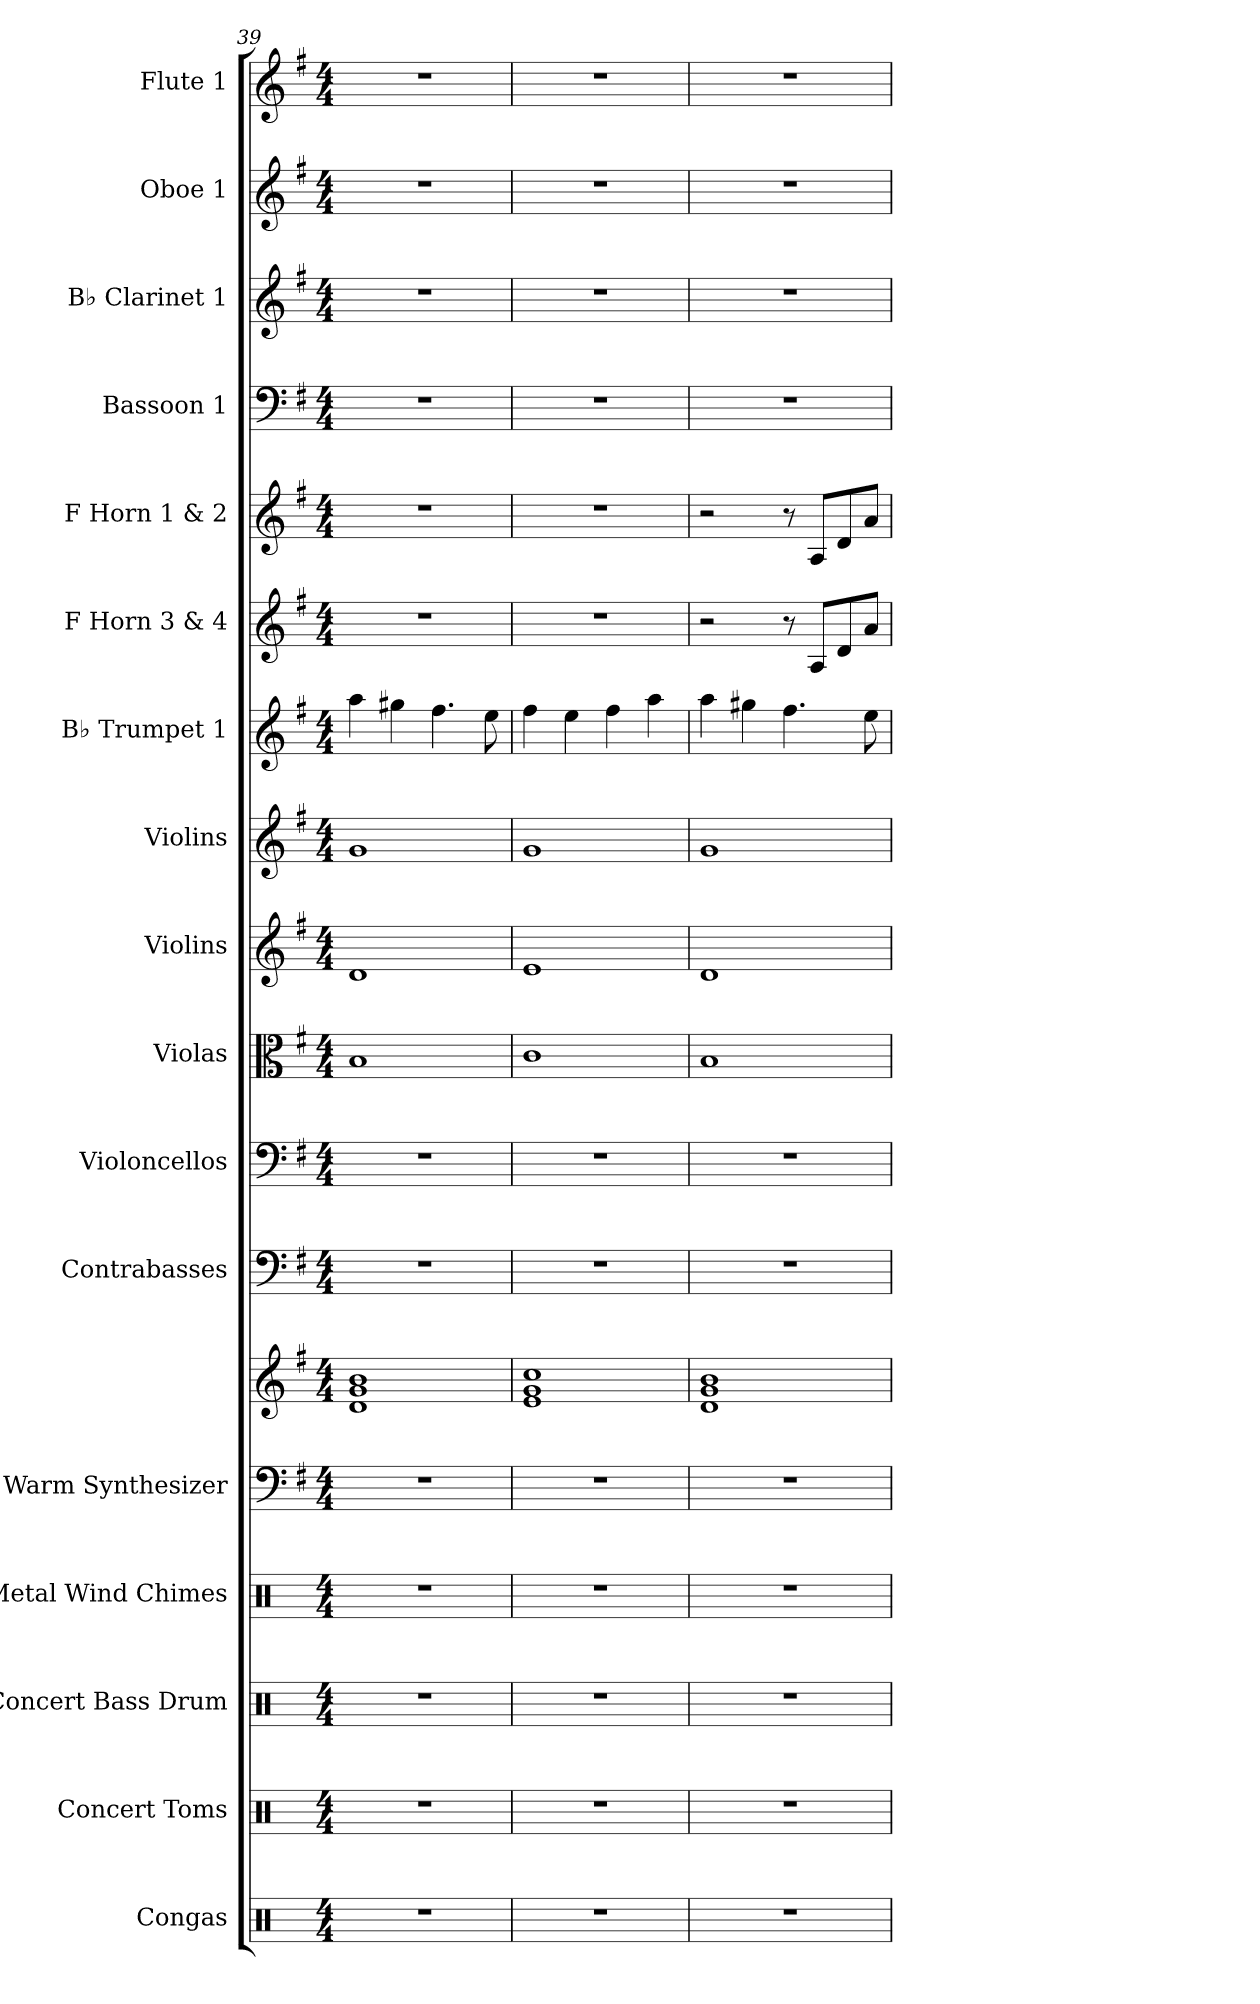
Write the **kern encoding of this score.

**kern	**kern	**kern	**kern	**kern	**kern	**kern	**kern	**kern	**kern	**kern	**kern	**kern	**kern	**kern	**kern	**kern	**kern
*part17	*part16	*part15	*part14	*part13	*part13	*part12	*part11	*part10	*part9	*part8	*part7	*part6	*part5	*part4	*part3	*part2	*part1
*staff18	*staff17	*staff16	*staff15	*staff14	*staff13	*staff12	*staff11	*staff10	*staff9	*staff8	*staff7	*staff6	*staff5	*staff4	*staff3	*staff2	*staff1
*I"Congas	*I"Concert Toms	*I"Concert Bass Drum	*I"Metal Wind Chimes	*I"Warm Synthesizer	*	*I"Contrabasses	*I"Violoncellos	*I"Violas	*I"Violins	*I"Violins	*I"B♭ Trumpet 1	*I"F Horn 3 &amp; 4	*I"F Horn 1 &amp; 2	*I"Bassoon 1	*I"B♭ Clarinet 1	*I"Oboe 1	*I"Flute 1
*I'Con.	*I'C. Toms	*I'Con. BD	*I'Met. Wn Ch.	*I'Synth.	*	*I'Cbs.	*I'Vcs.	*I'Vlas.	*I'Vlns.	*I'Vlns.	*I'B♭ Tpt. 1	*I'F Hn. 3 4	*I'F Hn. 1 2	*I'Bsn. 1	*I'B♭ Cl. 1	*I'Ob. 1	*I'Fl. 1
*clefX	*clefX	*clefX	*clefX	*clefF4	*clefG2	*clefF4	*clefF4	*clefC3	*clefG2	*clefG2	*clefG2	*clefG2	*clefG2	*clefF4	*clefG2	*clefG2	*clefG2
*	*	*	*	*	*	*ITrd7c12	*	*	*	*	*ITrd1c2	*ITrd4c7	*ITrd4c7	*	*ITrd1c2	*	*
*k[]	*k[]	*k[]	*k[]	*k[f#]	*k[f#]	*k[f#]	*k[f#]	*k[f#]	*k[f#]	*k[f#]	*k[b-]	*k[]	*k[]	*k[f#]	*k[b-]	*k[f#]	*k[f#]
*M4/4	*M4/4	*M4/4	*M4/4	*M4/4	*M4/4	*M4/4	*M4/4	*M4/4	*M4/4	*M4/4	*M4/4	*M4/4	*M4/4	*M4/4	*M4/4	*M4/4	*M4/4
=39	=39	=39	=39	=39	=39	=39	=39	=39	=39	=39	=39	=39	=39	=39	=39	=39	=39
1r	1r	1r	1r	1r	1d 1g 1b	1r	1r	1B	1d	1g	4gg\	1r	1r	1r	1r	1r	1r
.	.	.	.	.	.	.	.	.	.	.	4ff#X\	.	.	.	.	.	.
.	.	.	.	.	.	.	.	.	.	.	4.ee\	.	.	.	.	.	.
.	.	.	.	.	.	.	.	.	.	.	8dd\	.	.	.	.	.	.
=40	=40	=40	=40	=40	=40	=40	=40	=40	=40	=40	=40	=40	=40	=40	=40	=40	=40
1r	1r	1r	1r	1r	1e 1g 1cc	1r	1r	1c	1e	1g	4ee\	1r	1r	1r	1r	1r	1r
.	.	.	.	.	.	.	.	.	.	.	4dd\	.	.	.	.	.	.
.	.	.	.	.	.	.	.	.	.	.	4ee\	.	.	.	.	.	.
.	.	.	.	.	.	.	.	.	.	.	4gg\	.	.	.	.	.	.
=41	=41	=41	=41	=41	=41	=41	=41	=41	=41	=41	=41	=41	=41	=41	=41	=41	=41
1r	1r	1r	1r	1r	1d 1g 1b	1r	1r	1B	1d	1g	4gg\	2r	2r	1r	1r	1r	1r
.	.	.	.	.	.	.	.	.	.	.	4ff#X\	.	.	.	.	.	.
.	.	.	.	.	.	.	.	.	.	.	4.ee\	8r	8r	.	.	.	.
.	.	.	.	.	.	.	.	.	.	.	.	8D/L	8D/L	.	.	.	.
.	.	.	.	.	.	.	.	.	.	.	.	8G/	8G/	.	.	.	.
.	.	.	.	.	.	.	.	.	.	.	8dd\	8d/J	8d/J	.	.	.	.
=	=	=	=	=	=	=	=	=	=	=	=	=	=	=	=	=	=
*-	*-	*-	*-	*-	*-	*-	*-	*-	*-	*-	*-	*-	*-	*-	*-	*-	*-
